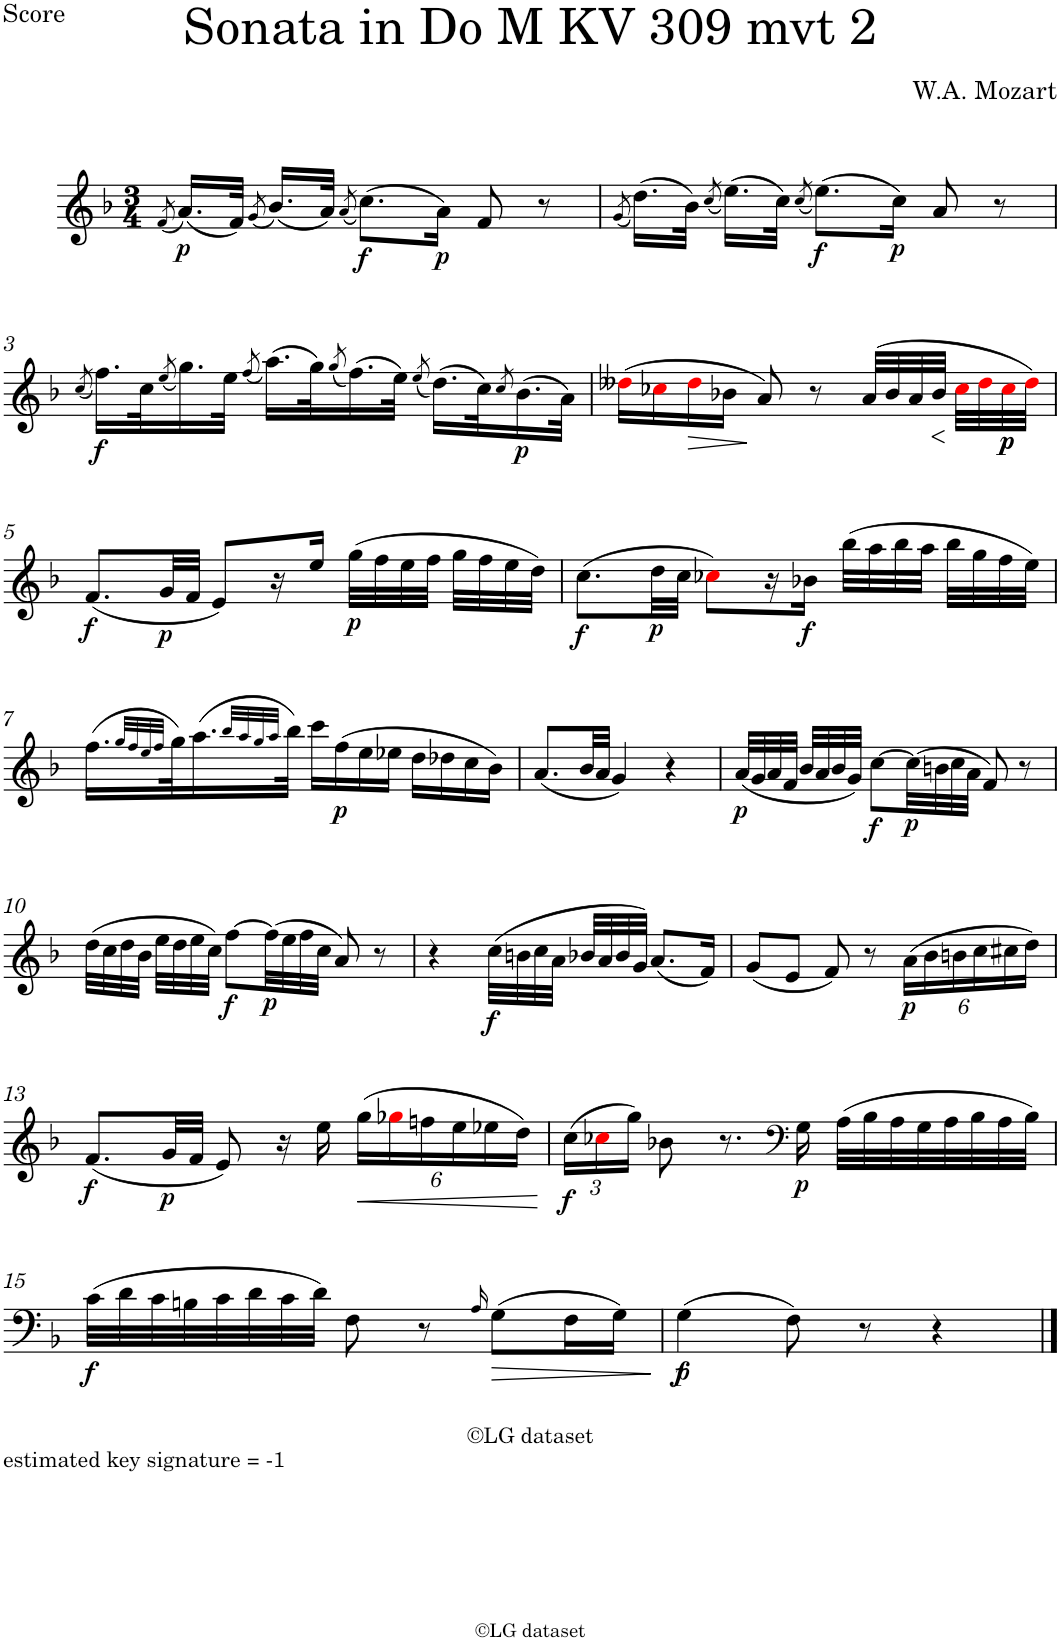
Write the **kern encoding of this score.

**kern	**dynam
*part1	*part1
*staff1	*staff1
*clefG2	*
*k[b-]	*
*F:	*
*M3/4	*
=1	=1
(<8qf/	.
!	!LO:DY:b
(<16.a/LL)	p
32f/JJk)	.
(<8qg/	.
(<16.b-/LL)	.
32a/JJk)	.
(<8qa/	.
!	!LO:DY:b
(>8.cc\L)	f
!	!LO:DY:b
16a\Jk)	p
8f/	.
8r	.
=2	=2
(<8qg/	.
(>16.dd\LL)	.
32b-\JJk)	.
(<8qcc/	.
(>16.ee\LL)	.
32cc\JJk)	.
(<8qcc/	.
!	!LO:DY:b
(>8.ee\L)	f
!	!LO:DY:b
16cc\Jk)	p
8a/	.
8r	.
!!LO:LB:g=z
=3	=3
(<8qcc/	.
!	!LO:DY:b
16.ff\LL)	f
32cc\K	.
(<8qee/	.
16.gg\)	.
32ee\JJk	.
(<8qff/	.
(>16.aa\LL)	.
32gg\K)	.
(<8qgg/	.
(>16.ff\)	.
32ee\JJk)	.
(<8qee/	.
(>16.dd\LL)	.
32cc\K)	.
8qcc/	.
!	!LO:DY:b
(>16.b-\	p
32a\JJk)	.
=4	=4
(>16dd--Xi\LL	.
16cc-Xi\	.
!	!LO:HP:b
16dd--i\	>
16b-X\JJ	.
8a/)	]
8r	.
(>32a/LLL	.
32b-/	.
32a/	.
!	!LO:HP:b
32b-/JJJ	<
32cc-i\LLL	[
32dd--i\	.
!	!LO:DY:b
!	!LO:DY:n=1:b
32cc-i\	p p
32dd--i\JJJ)	.
!!LO:LB:g=z
=5	=5
!	!LO:DY:b
(<8.f/L	f
!	!LO:DY:b
32g/LL	p
32f/JJJ	.
8e/L)	.
16r	.
16ee/JJ	.
!	!LO:DY:b
(>32gg\LLL	p
32ff\	.
32ee\	.
32ff\JJJ	.
32gg\LLL	.
32ff\	.
32ee\	.
32dd\JJJ)	.
=6	=6
!	!LO:DY:b
(>8.cc\L	f
!	!LO:DY:b
32dd\LL	p
32cc\JJJ	.
8cc-Xi\L)	.
16r	.
!	!LO:DY:b
16b-X\JJ	f
(>32bb-\LLL	.
32aa\	.
32bb-\	.
32aa\JJJ	.
32bb-\LLL	.
32gg\	.
32ff\	.
32ee\JJJ)	.
!!LO:LB:g=z
=7	=7
(>16.ff\LL	.
32qgg/LLL	.
32qff/	.
32qee/	.
32qff/JJJ	.
32gg\K)	.
(>16.aa\	.
32qbb-/LLL	.
32qaa/	.
32qgg/	.
32qaa/JJJ	.
32bb-\JJk)	.
16ccc\LL	.
!	!LO:DY:b
(>16ff\	p
16ee\	.
16ee-X\JJ	.
16dd\LL	.
16dd-X\	.
16cc\	.
16b-\JJ)	.
=8	=8
(<8.a/L	.
32b-/LL	.
32a/JJJ	.
4g/)	.
4r	.
=9	=9
!	!LO:DY:b
(<32a/LLL	p
32g/	.
32a/	.
32f/JJJ	.
32b-/LLL	.
32a/	.
32b-/	.
32g/JJJ)	.
!	!LO:DY:b
[8cc\L	f
!	!LO:DY:b
(>32cc\LL]	p
32bn\	.
32cc\	.
32a\JJJ	.
8f/)	.
8r	.
!!LO:LB:g=z
=10	=10
(>32dd\LLL	.
32cc\	.
32dd\	.
32b-\JJJ	.
32ee\LLL	.
32dd\	.
32ee\	.
32cc\JJJ)	.
!	!LO:DY:b
[8ff\L	f
!	!LO:DY:b
(>32ff\LL]	p
32ee\	.
32ff\	.
32cc\JJJ	.
8a/)	.
8r	.
=11	=11
4r	.
!	!LO:DY:b
(>32cc\LLL	f
32bn\	.
32cc\	.
32a\JJJ	.
32b-X/LLL	.
32a/	.
32b-/	.
32g/JJJ)	.
(<8.a/L	.
16f/Jk)	.
=12	=12
(<8g/L	.
8e/J	.
8f/)	.
8r	.
*Xbrackettup	*
!	!LO:DY:b
(>24a\LL	p
24b-\	.
24bn\	.
24cc\	.
24cc#X\	.
24dd\JJ)	.
!!LO:LB:g=z
=13	=13
!	!LO:DY:b
(<8.f/L	f
!	!LO:DY:b
32g/LL	p
32f/JJJ	.
8e/)	.
16r	.
16ee\	.
!	!LO:HP:b
(>24gg\LL	<
24gg-Xi\	.
24ffn\	.
24ee\	.
24ee-X\	.
24dd\JJ)	.
.	[
=14	=14
!	!LO:DY:b
(>24cc\LL	f
24cc-Xi\	.
24gg\JJ)	.
8b-X\	.
8.r	.
*clefF4	*
!	!LO:DY:b
16G\	p
(>32A\LLL	.
32B-\	.
32A\	.
32G\	.
32A\	.
32B-\	.
32A\	.
32B-\JJJ)	.
!!LO:LB:g=z
=15	=15
!	!LO:DY:b
(>32c\LLL	f
32d\	.
32c\	.
32Bn\	.
32c\	.
32d\	.
32c\	.
32d\JJJ)	.
8F\	.
8r	.
16qA/	.
(>8G\L	.
16F\L	.
16G\JJ)	.
=16	=16
!	!LO:DY:b
!	!LO:DY:n=1:b
(>4G\	f p
8F\)	.
8r	.
4r	.
==	==
*-	*-
